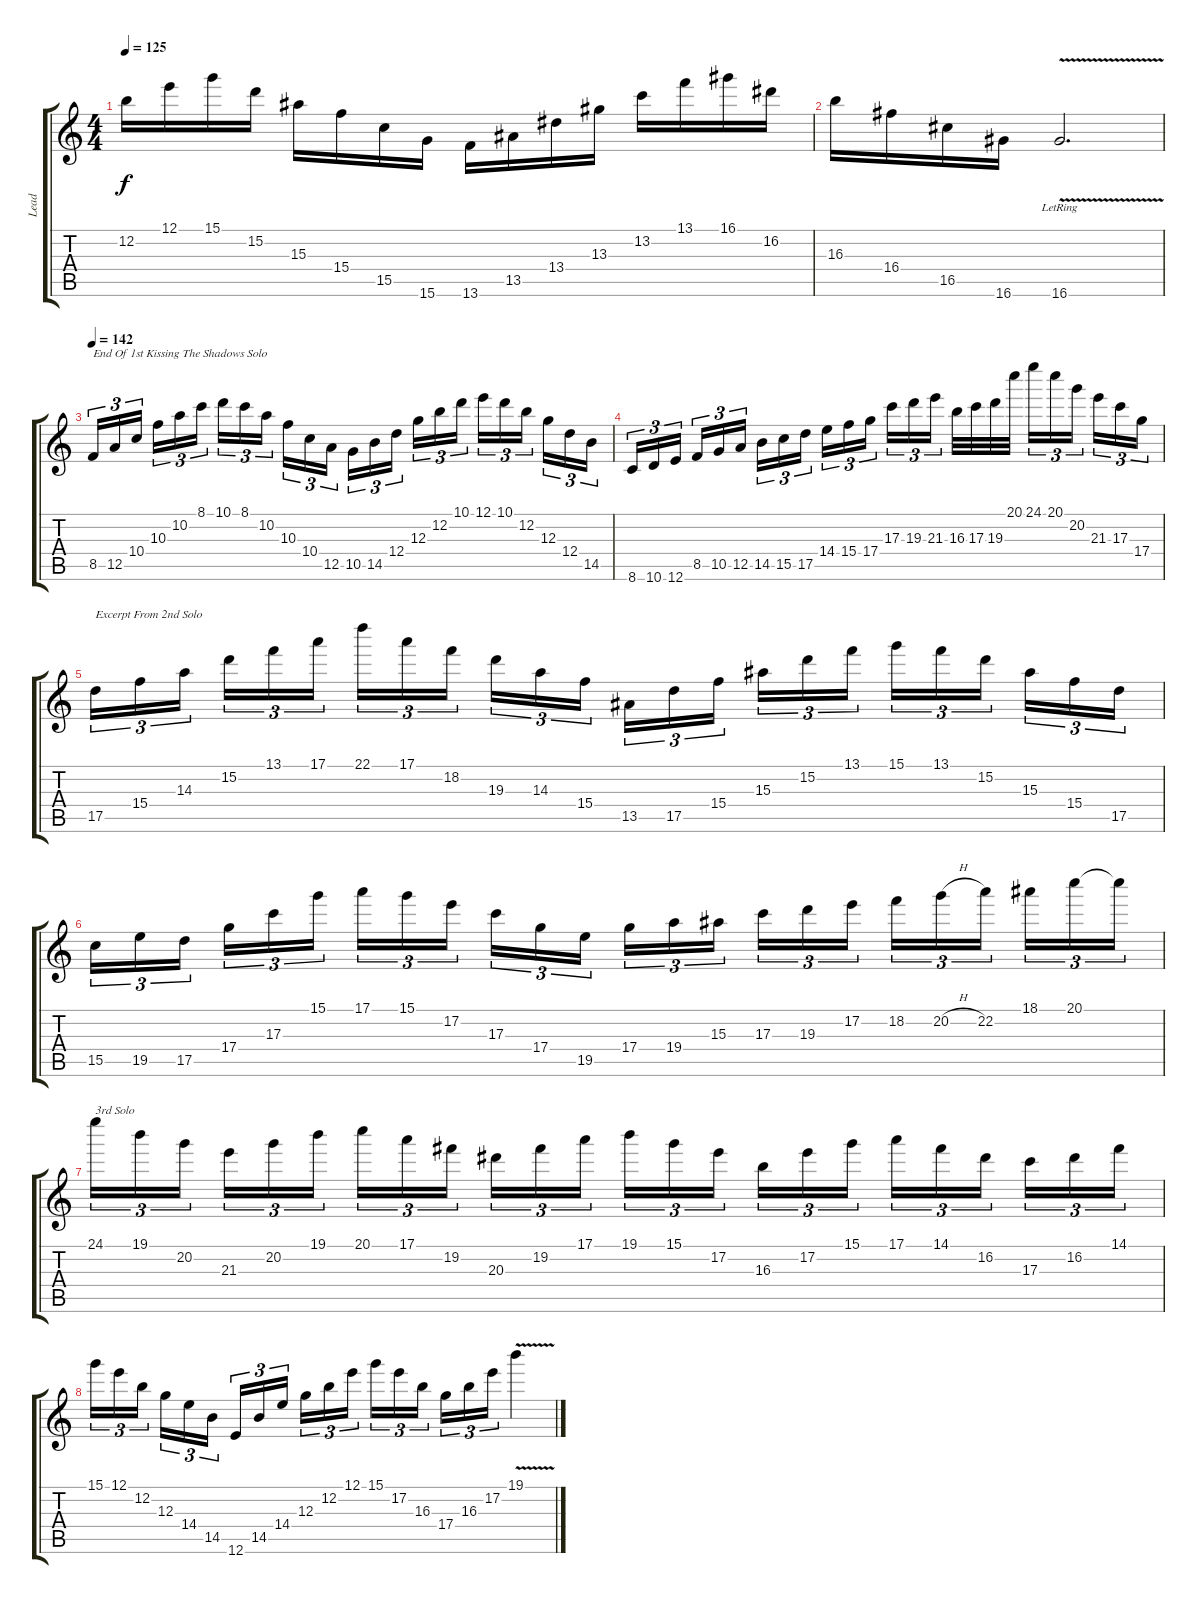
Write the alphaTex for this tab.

\track ("Lead" "Lead") {instrument distortionguitar}
\staff {score tabs}
\tuning (E4 B3 G3 D3 A2 E2) {hide}
\ts (4 4)
\tempo 125
\clef g2
\ks c
12.2.16{dy f} 12.1.16 15.1.16 15.2.16 15.3.16 15.4.16 15.5.16 15.6.16 13.6.16 13.5.16 13.4.16 13.3.16 13.2.16 13.1.16 16.1.16 16.2.16 |
16.3.16 16.4.16 16.5.16 16.6.16 16.6{v lr}.2{d} |
\tempo 142
8.5.16{tu (3 2) txt "End Of 1st Kissing The Shadows Solo"} 12.5.16{tu (3 2)} 10.4.16{tu (3 2) beam splitsecondary} 10.3.16{tu (3 2)} 10.2.16{tu (3 2)} 8.1.16{tu (3 2)} 10.1.16{tu (3 2)} 8.1.16{tu (3 2)} 10.2.16{tu (3 2) beam splitsecondary} 10.3.16{tu (3 2)} 10.4.16{tu (3 2)} 12.5.16{tu (3 2)} 10.5.16{tu (3 2)} 14.5.16{tu (3 2)} 12.4.16{tu (3 2) beam splitsecondary} 12.3.16{tu (3 2)} 12.2.16{tu (3 2)} 10.1.16{tu (3 2)} 12.1.16{tu (3 2)} 10.1.16{tu (3 2)} 12.2.16{tu (3 2) beam splitsecondary} 12.3.16{tu (3 2)} 12.4.16{tu (3 2)} 14.5.16{tu (3 2)} |
8.6.16{tu (3 2)} 10.6.16{tu (3 2)} 12.6.16{tu (3 2) beam splitsecondary} 8.5.16{tu (3 2)} 10.5.16{tu (3 2)} 12.5.16{tu (3 2)} 14.5.16{tu (3 2)} 15.5.16{tu (3 2)} 17.5.16{tu (3 2) beam splitsecondary} 14.4.16{tu (3 2)} 15.4.16{tu (3 2)} 17.4.16{tu (3 2)} 17.3.16{tu (3 2)} 19.3.16{tu (3 2)} 21.3.16{tu (3 2) beam splitsecondary} 16.3.32 17.3.32 19.3.32 20.1.32 24.1.16{tu (3 2)} 20.1.16{tu (3 2)} 20.2.16{tu (3 2) beam splitsecondary} 21.3.16{tu (3 2)} 17.3.16{tu (3 2)} 17.4.16{tu (3 2)} |
17.5.16{tu (3 2) txt "Excerpt From 2nd Solo"} 15.4.16{tu (3 2)} 14.3.16{tu (3 2) beam splitsecondary} 15.2.16{tu (3 2)} 13.1.16{tu (3 2)} 17.1.16{tu (3 2)} 22.1.16{tu (3 2)} 17.1.16{tu (3 2)} 18.2.16{tu (3 2) beam splitsecondary} 19.3.16{tu (3 2)} 14.3.16{tu (3 2)} 15.4.16{tu (3 2)} 13.5.16{tu (3 2)} 17.5.16{tu (3 2)} 15.4.16{tu (3 2) beam splitsecondary} 15.3.16{tu (3 2)} 15.2.16{tu (3 2)} 13.1.16{tu (3 2)} 15.1.16{tu (3 2)} 13.1.16{tu (3 2)} 15.2.16{tu (3 2) beam splitsecondary} 15.3.16{tu (3 2)} 15.4.16{tu (3 2)} 17.5.16{tu (3 2)} |
15.5.16{tu (3 2)} 19.5.16{tu (3 2)} 17.5.16{tu (3 2) beam splitsecondary} 17.4.16{tu (3 2)} 17.3.16{tu (3 2)} 15.1.16{tu (3 2)} 17.1.16{tu (3 2)} 15.1.16{tu (3 2)} 17.2.16{tu (3 2) beam splitsecondary} 17.3.16{tu (3 2)} 17.4.16{tu (3 2)} 19.5.16{tu (3 2)} 17.4.16{tu (3 2)} 19.4.16{tu (3 2)} 15.3.16{tu (3 2) beam splitsecondary} 17.3.16{tu (3 2)} 19.3.16{tu (3 2)} 17.2.16{tu (3 2)} 18.2.16{tu (3 2)} 20.2{h}.16{tu (3 2)} 22.2.16{tu (3 2) beam splitsecondary} 18.1.16{tu (3 2)} 20.1.16{tu (3 2)} 20.1{t}.16{tu (3 2)} |
24.1.16{tu (3 2) txt "3rd Solo"} 19.1.16{tu (3 2)} 20.2.16{tu (3 2) beam splitsecondary} 21.3.16{tu (3 2)} 20.2.16{tu (3 2)} 19.1.16{tu (3 2)} 20.1.16{tu (3 2)} 17.1.16{tu (3 2)} 19.2.16{tu (3 2) beam splitsecondary} 20.3.16{tu (3 2)} 19.2.16{tu (3 2)} 17.1.16{tu (3 2)} 19.1.16{tu (3 2)} 15.1.16{tu (3 2)} 17.2.16{tu (3 2) beam splitsecondary} 16.3.16{tu (3 2)} 17.2.16{tu (3 2)} 15.1.16{tu (3 2)} 17.1.16{tu (3 2)} 14.1.16{tu (3 2)} 16.2.16{tu (3 2) beam splitsecondary} 17.3.16{tu (3 2)} 16.2.16{tu (3 2)} 14.1.16{tu (3 2)} |
15.1.16{tu (3 2)} 12.1.16{tu (3 2)} 12.2.16{tu (3 2) beam splitsecondary} 12.3.16{tu (3 2)} 14.4.16{tu (3 2)} 14.5.16{tu (3 2)} 12.6.16{tu (3 2)} 14.5.16{tu (3 2)} 14.4.16{tu (3 2) beam splitsecondary} 12.3.16{tu (3 2)} 12.2.16{tu (3 2)} 12.1.16{tu (3 2)} 15.1.16{tu (3 2)} 17.2.16{tu (3 2)} 16.3.16{tu (3 2) beam splitsecondary} 17.4.16{tu (3 2)} 16.3.16{tu (3 2)} 17.2.16{tu (3 2)} 19.1{v}.4
